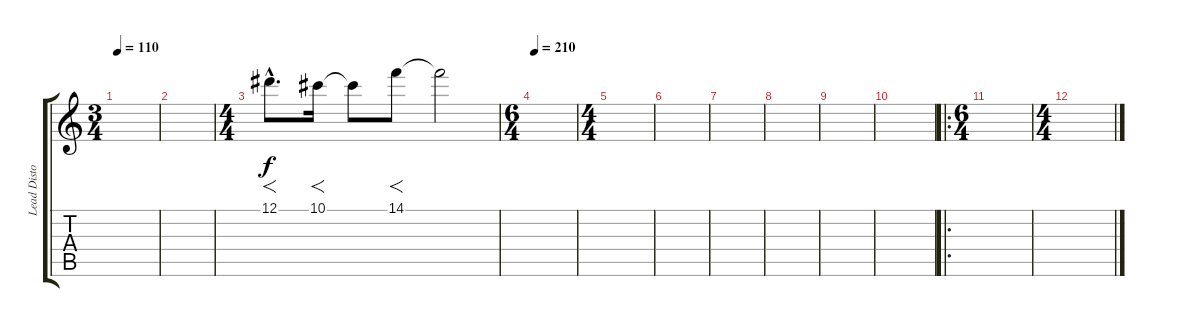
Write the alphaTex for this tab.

\track ("Lead Distortion" "Lead Disto") {instrument overdrivenguitar}
\staff {score tabs}
\tuning (Eb4 Bb3 Gb3 Db3 Ab2 Eb2) {hide}
\ts (3 4)
\tempo 110
\clef g2
\ks c
|
|
\ts (4 4)
12.1{hac}.8{f d} 10.1.16{f} 10.1{t}.8 14.1.8{f} 14.1{t}.2 |
\ts (6 4)
\tempo 210
|
\ts (4 4)
|
|
|
|
|
|
\ro
\ts (6 4)
|
\ts (4 4)
